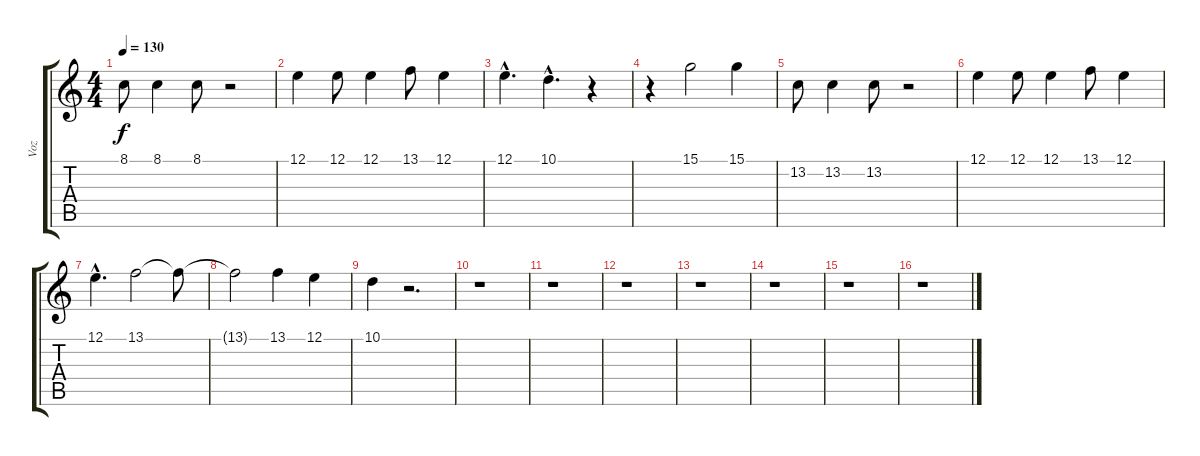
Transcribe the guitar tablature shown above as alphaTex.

\track ("Voz" "Voz") {instrument synthbrass1}
\staff {score tabs}
\tuning (E4 B3 G3 D3 A2 E2) {hide}
\ts (4 4)
\tempo 130
\clef g2
\ks c
8.1.8{dy f} 8.1.4 8.1.8 r.2 |
12.1.4 12.1.8 12.1.4 13.1.8 12.1.4 |
12.1{hac}.4{d} 10.1{hac}.4{d} r.4 |
r.4 15.1.2 15.1.4 |
13.2.8 13.2.4 13.2.8 r.2 |
12.1.4 12.1.8 12.1.4 13.1.8 12.1.4 |
12.1{hac}.4{d} 13.1.2 13.1{t}.8 |
13.1{t}.2 13.1.4 12.1.4 |
10.1.4 r.2{d} |
r.1 |
r.1 |
r.1 |
r.1 |
r.1 |
r.1 |
r.1
